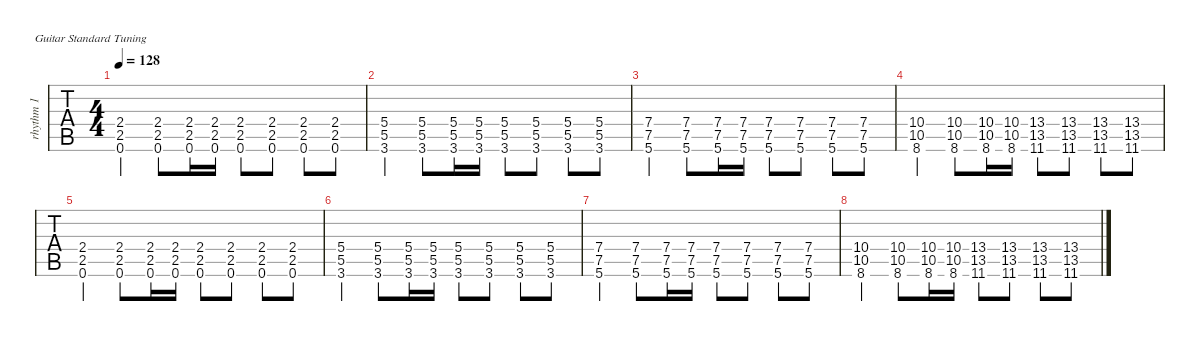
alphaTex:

\defaultSystemsLayout 4
\hideDynamics
\bracketExtendMode nobrackets
\track ("Rhythm 1" "rhythm 1") {instrument distortionguitar}
\staff {tabs}
\tuning (E4 B3 G3 D3 A2 E2)
\ts (4 4)
\tempo 128
\clef g2
\ks c
(0.6 2.5 2.4).4{dy mf} (0.6 2.5 2.4).8 (0.6 2.5 2.4).16 (0.6 2.5 2.4).16 (0.6 2.5 2.4).8 (0.6 2.5 2.4).8 (0.6 2.5 2.4).8 (0.6 2.5 2.4).8 |
(3.6 5.5 5.4).4 (3.6 5.5 5.4).8 (3.6 5.5 5.4).16 (3.6 5.5 5.4).16 (3.6 5.5 5.4).8 (3.6 5.5 5.4).8 (3.6 5.5 5.4).8 (3.6 5.5 5.4).8 |
(5.6 7.5 7.4).4 (5.6 7.5 7.4).8 (5.6 7.5 7.4).16 (5.6 7.5 7.4).16 (5.6 7.5 7.4).8 (5.6 7.5 7.4).8 (5.6 7.5 7.4).8 (5.6 7.5 7.4).8 |
(8.6 10.5 10.4).4 (8.6 10.5 10.4).8 (8.6 10.5 10.4).16 (8.6 10.5 10.4).16 (11.6{acc #} 13.5{acc #} 13.4{acc #}).8 (11.6{acc #} 13.5{acc #} 13.4{acc #}).8 (11.6{acc #} 13.5{acc #} 13.4{acc #}).8 (11.6{acc #} 13.5{acc #} 13.4{acc #}).8 |
(0.6 2.5 2.4).4 (0.6 2.5 2.4).8 (0.6 2.5 2.4).16 (0.6 2.5 2.4).16 (0.6 2.5 2.4).8 (0.6 2.5 2.4).8 (0.6 2.5 2.4).8 (0.6 2.5 2.4).8 |
(3.6 5.5 5.4).4 (3.6 5.5 5.4).8 (3.6 5.5 5.4).16 (3.6 5.5 5.4).16 (3.6 5.5 5.4).8 (3.6 5.5 5.4).8 (3.6 5.5 5.4).8 (3.6 5.5 5.4).8 |
(5.6 7.5 7.4).4 (5.6 7.5 7.4).8 (5.6 7.5 7.4).16 (5.6 7.5 7.4).16 (5.6 7.5 7.4).8 (5.6 7.5 7.4).8 (5.6 7.5 7.4).8 (5.6 7.5 7.4).8 |
(8.6 10.5 10.4).4 (8.6 10.5 10.4).8 (8.6 10.5 10.4).16 (8.6 10.5 10.4).16 (11.6{acc #} 13.5{acc #} 13.4{acc #}).8 (11.6{acc #} 13.5{acc #} 13.4{acc #}).8 (11.6{acc #} 13.5{acc #} 13.4{acc #}).8 (11.6{acc #} 13.5{acc #} 13.4{acc #}).8
